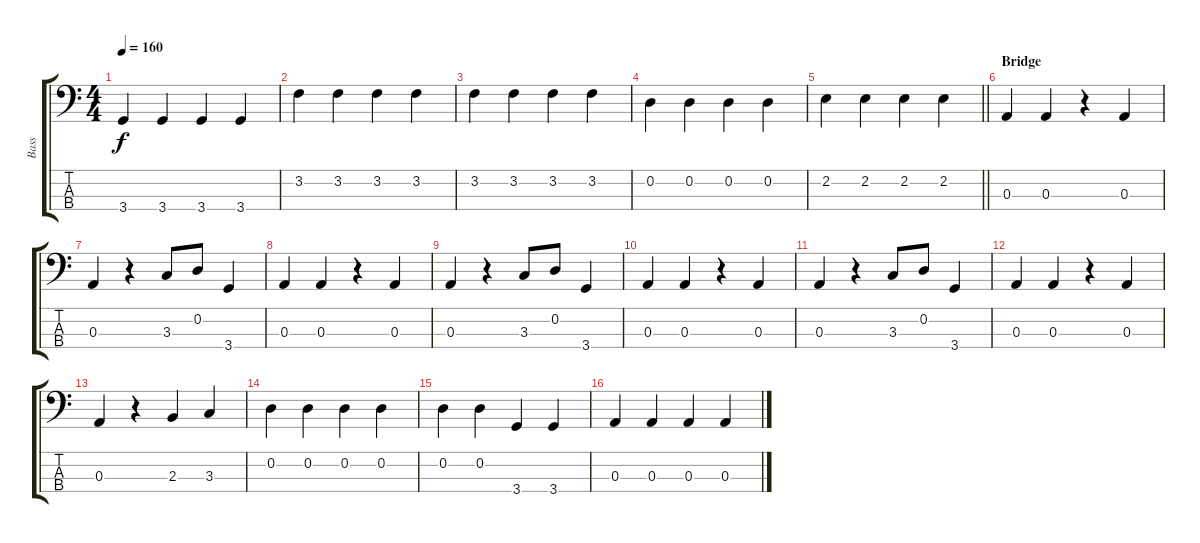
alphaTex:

\track ("Bass" "Bass") {instrument electricbassfinger}
\staff {score tabs}
\tuning (G2 D2 A1 E1) {hide}
\ts (4 4)
\tempo 160
\clef f4
\ks c
3.4.4{dy f} 3.4.4 3.4.4 3.4.4 |
3.2.4 3.2.4 3.2.4 3.2.4 |
3.2.4 3.2.4 3.2.4 3.2.4 |
0.2.4 0.2.4 0.2.4 0.2.4 |
\barLineRight lightlight
2.2.4 2.2.4 2.2.4 2.2.4 |
\section ("" "Bridge")
0.3.4 0.3.4 r.4 0.3.4 |
0.3.4 r.4 3.3.8 0.2.8 3.4.4 |
0.3.4 0.3.4 r.4 0.3.4 |
0.3.4 r.4 3.3.8 0.2.8 3.4.4 |
0.3.4 0.3.4 r.4 0.3.4 |
0.3.4 r.4 3.3.8 0.2.8 3.4.4 |
0.3.4 0.3.4 r.4 0.3.4 |
0.3.4 r.4 2.3.4 3.3.4 |
0.2.4 0.2.4 0.2.4 0.2.4 |
0.2.4 0.2.4 3.4.4 3.4.4 |
0.3.4 0.3.4 0.3.4 0.3.4
